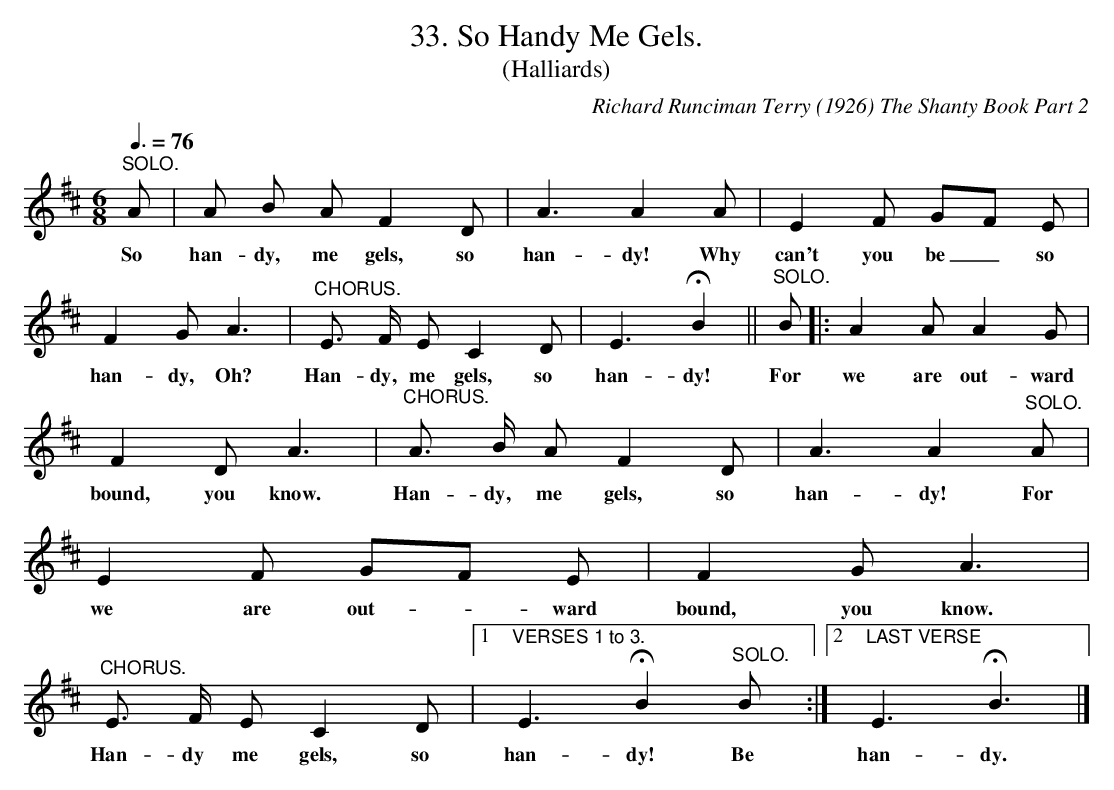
X:1
T:33. So Handy Me Gels.
T:(Halliards)
C:Richard Runciman Terry (1926) The Shanty Book Part 2
L:1/8
Q:3/8=76
M:6/8
K:D
"^SOLO." A | A B A F2 D | A3 A2 A | E2 F GF E |
w: So | han-dy, me gels, so | han-dy! Why | can't you be_ so |
F2 G A3 | "^CHORUS." E> F E C2 D | E3 !fermata! B2 ||
w: han-dy, Oh? | Han-dy, me gels, so | han-dy! |
"^SOLO." B |: A2 A A2 G | F2 D A3 | "^CHORUS." A> B A F2 D |
w: For | we are out-ward | bound, you know. | Han-dy, me gels, so |
A3 A2 "^SOLO." A | E2 F GF E | F2 G A3 |
w: han-dy! For | we are out-*ward | bound, you know. |
"^CHORUS." E> F E C2 D |1 "VERSES 1 to 3." E3 !fermata! B2 "^SOLO." B :|2 "LAST VERSE" E3 !fermata! B3 |]
w: Han-dy me gels, so | han-dy! Be | han-dy.|
